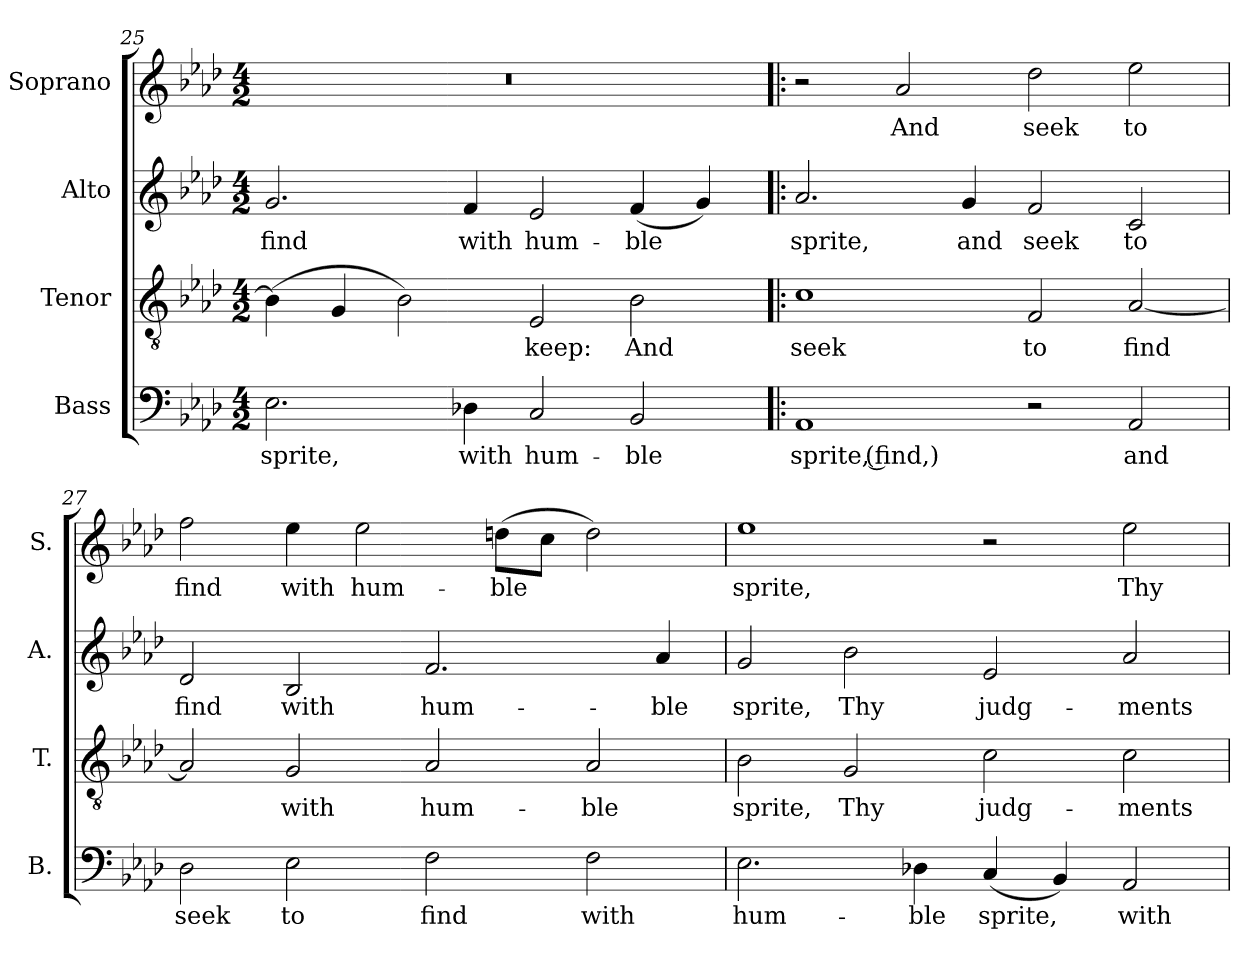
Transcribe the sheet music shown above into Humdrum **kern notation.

**kern	**text	**kern	**text	**kern	**text	**kern	**text
*part4	*part4	*part3	*part3	*part2	*part2	*part1	*part1
*staff4	*staff4	*staff3	*staff3	*staff2	*staff2	*staff1	*staff1
*I"Bass	*	*I"Tenor	*	*I"Alto	*	*I"Soprano	*
*I'B.	*	*I'T.	*	*I'A.	*	*I'S.	*
*clefF4	*	*clefGv2	*	*clefG2	*	*clefG2	*
*	*	*ITrd7c12	*	*	*	*	*
*k[b-e-a-d-]	*	*k[b-e-a-d-]	*	*k[b-e-a-d-]	*	*k[b-e-a-d-]	*
*A-:	*	*A-:	*	*A-:	*	*A-:	*
*M4/2	*	*M4/2	*	*M4/2	*	*M4/2	*
=25	=25	=25	=25	=25	=25	=25	=25
!	!LO:LY:b:color=#000000	!	!	!	!	!	!
!	!	!	!	!	!LO:LY:b:color=#000000	!LO:N:vis=1	!
2.E-i\	sprite,	(4BB-i\]	.	2.gi/	find	0r	.
.	.	4GGi/	.	.	.	.	.
.	.	2BB-i\)	.	.	.	.	.
!	!LO:LY:b:color=#000000	!	!	!	!	!	!
!	!	!	!	!	!LO:LY:b:color=#000000	!	!
4D-Xi\	with	.	.	4fi/	with	.	.
!	!LO:LY:b:color=#000000	!	!	!	!	!	!
!	!	!	!LO:LY:b:color=#000000	!	!	!	!
!	!	!	!	!	!LO:LY:b:color=#000000	!	!
2Ci/	hum-	2EE-i/	keep:	2e-i/	hum-	.	.
!	!LO:LY:b:color=#000000	!	!	!	!	!	!
!	!	!	!LO:LY:b:color=#000000	!	!	!	!
!	!	!	!	!	!LO:LY:b:color=#000000	!	!
2BB-i/	-ble	2BB-i\	And	(4fi/	-ble	.	.
.	.	.	.	4gi/)	.	.	.
!!LO:PB:g=z
=26!|:	=26!|:	=26!|:	=26!|:	=26!|:	=26!|:	=26!|:	=26!|:
!	!LO:LY:b:color=#000000	!	!	!	!	!	!
!	!	!	!LO:LY:b:color=#000000	!	!	!	!
!	!	!	!	!	!LO:LY:b:color=#000000	!	!
1AA-i	sprite, (find,)	1Ci	seek	2.a-i/	sprite,	2r	.
!	!	!	!	!	!	!	!LO:LY:b:color=#000000
.	.	.	.	.	.	2a-i/	And
!	!	!	!	!	!LO:LY:b:color=#000000	!	!
.	.	.	.	4gi/	and	.	.
!	!	!	!LO:LY:b:color=#000000	!	!	!	!
!	!	!	!	!	!LO:LY:b:color=#000000	!	!
!	!	!	!	!	!	!	!LO:LY:b:color=#000000
2r	.	2FFi/	to	2fi/	seek	2dd-i\	seek
!	!LO:LY:b:color=#000000	!	!	!	!	!	!
!	!	!	!LO:LY:b:color=#000000	!	!	!	!
!	!	!	!	!	!LO:LY:b:color=#000000	!	!
!	!	!	!	!	!	!	!LO:LY:b:color=#000000
2AA-i/	and	[2AA-i/	find	2ci/	to	2ee-i\	to
=27	=27	=27	=27	=27	=27	=27	=27
!	!LO:LY:b:color=#000000	!	!	!	!	!	!
!	!	!	!	!	!LO:LY:b:color=#000000	!	!
!	!	!	!	!	!	!	!LO:LY:b:color=#000000
2D-i\	seek	2AA-i/]	.	2d-i/	find	2ffi\	find
!	!LO:LY:b:color=#000000	!	!	!	!	!	!
!	!	!	!LO:LY:b:color=#000000	!	!	!	!
!	!	!	!	!	!LO:LY:b:color=#000000	!	!
!	!	!	!	!	!	!	!LO:LY:b:color=#000000
2E-i\	to	2GGi/	with	2B-i/	with	4ee-i\	with
!	!	!	!	!	!	!	!LO:LY:b:color=#000000
.	.	.	.	.	.	2ee-i\	hum-
!	!LO:LY:b:color=#000000	!	!	!	!	!	!
!	!	!	!LO:LY:b:color=#000000	!	!	!	!
!	!	!	!	!	!LO:LY:b:color=#000000	!	!
2Fi\	find	2AA-i/	hum-	2.fi/	hum-	.	.
!	!	!	!	!	!	!	!LO:LY:b:color=#000000
.	.	.	.	.	.	(8ddni\L	-ble
.	.	.	.	.	.	8cci\J	.
!	!LO:LY:b:color=#000000	!	!	!	!	!	!
!	!	!	!LO:LY:b:color=#000000	!	!	!	!
2Fi\	with	2AA-i/	-ble	.	.	2ddi\)	.
!	!	!	!	!	!LO:LY:b:color=#000000	!	!
.	.	.	.	4a-i/	-ble	.	.
=28	=28	=28	=28	=28	=28	=28	=28
!	!LO:LY:b:color=#000000	!	!	!	!	!	!
!	!	!	!LO:LY:b:color=#000000	!	!	!	!
!	!	!	!	!	!LO:LY:b:color=#000000	!	!
!	!	!	!	!	!	!	!LO:LY:b:color=#000000
2.E-i\	hum-	2BB-i\	sprite,	2gi/	sprite,	1ee-i	sprite,
!	!	!	!LO:LY:b:color=#000000	!	!	!	!
!	!	!	!	!	!LO:LY:b:color=#000000	!	!
.	.	2GGi/	Thy	2b-i\	Thy	.	.
!	!LO:LY:b:color=#000000	!	!	!	!	!	!
4D-Xi\	-ble	.	.	.	.	.	.
!	!LO:LY:b:color=#000000	!	!	!	!	!	!
!	!	!	!LO:LY:b:color=#000000	!	!	!	!
!	!	!	!	!	!LO:LY:b:color=#000000	!	!
(4Ci/	sprite,	2Ci\	judg-	2e-i/	judg-	2r	.
4BB-i/)	.	.	.	.	.	.	.
!	!LO:LY:b:color=#000000	!	!	!	!	!	!
!	!	!	!LO:LY:b:color=#000000	!	!	!	!
!	!	!	!	!	!LO:LY:b:color=#000000	!	!
!	!	!	!	!	!	!	!LO:LY:b:color=#000000
2AA-i/	with	2Ci\	-ments	2a-i/	-ments	2ee-i\	Thy
=	=	=	=	=	=	=	=
*-	*-	*-	*-	*-	*-	*-	*-
